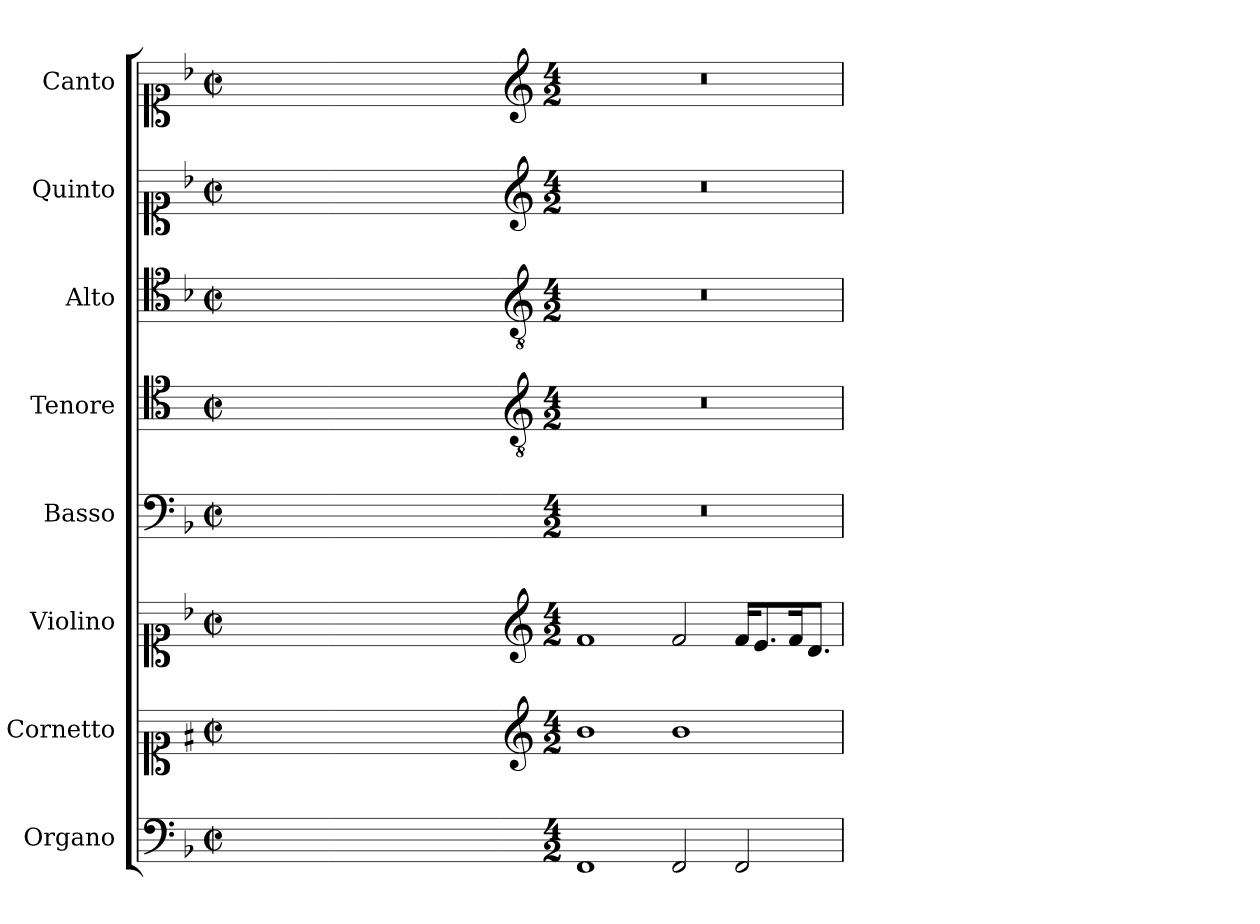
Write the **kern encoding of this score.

**kern	**kern	**kern	**kern	**kern	**kern	**kern	**kern
*part8	*part7	*part6	*part5	*part4	*part3	*part2	*part1
*staff8	*staff7	*staff6	*staff5	*staff4	*staff3	*staff2	*staff1
*I"Organo	*I"Cornetto	*I"Violino	*I"Basso	*I"Tenore	*I"Alto	*I"Quinto	*I"Canto
*I'Or	*I'Cto.	*I'Vln.	*I'B	*I'T	*I'A	*	*I'C
*clefF4	*clefC1	*clefC1	*clefF4	*clefC4	*clefC4	*clefC1	*clefC1
*	*ITrd1c2	*	*	*ITrd4c7	*	*	*
*k[b-]	*k[b-]	*k[b-]	*k[b-]	*k[b-]	*k[b-]	*k[b-]	*k[b-]
*F:	*F:	*F:	*F:	*F:	*F:	*F:	*F:
*M2/2	*M2/2	*M2/2	*M2/2	*M2/2	*M2/2	*M2/2	*M2/2
*met(c|)	*met(c|)	*met(c|)	*met(c|)	*met(c|)	*met(c|)	*met(c|)	*met(c|)
=	=	=	=	=	=	=	=
1ryy	1ryy	1ryy	1ryy	1ryy	1ryy	1ryy	1ryy
=1X-	=1X-	=1X-	=1X-	=1X-	=1X-	=1X-	=1X-
4ryy	4ryy	4ryy	4ryy	4ryy	4ryy	4ryy	4ryy
4ryy	4ryy	4ryy	4ryy	4ryy	4ryy	4ryy	4ryy
4ryy	4ryy	4ryy	4ryy	4ryy	4ryy	4ryy	4ryy
4ryy	4ryy	4ryy	4ryy	4ryy	4ryy	4ryy	4ryy
=1-	=1-	=1-	=1-	=1-	=1-	=1-	=1-
*	*clefG2	*clefG2	*	*clefGv2	*clefGv2	*clefG2	*clefG2
*M4/2	*M4/2	*M4/2	*M4/2	*M4/2	*M4/2	*M4/2	*M4/2
1FF	1a	1f	0r	0r	0r	0r	0r
2FF/	1a	2f/	.	.	.	.	.
2FF/	.	16f/KL	.	.	.	.	.
.	.	8.e/	.	.	.	.	.
.	.	16f/k	.	.	.	.	.
.	.	8.d/J	.	.	.	.	.
=	=	=	=	=	=	=	=
*-	*-	*-	*-	*-	*-	*-	*-
